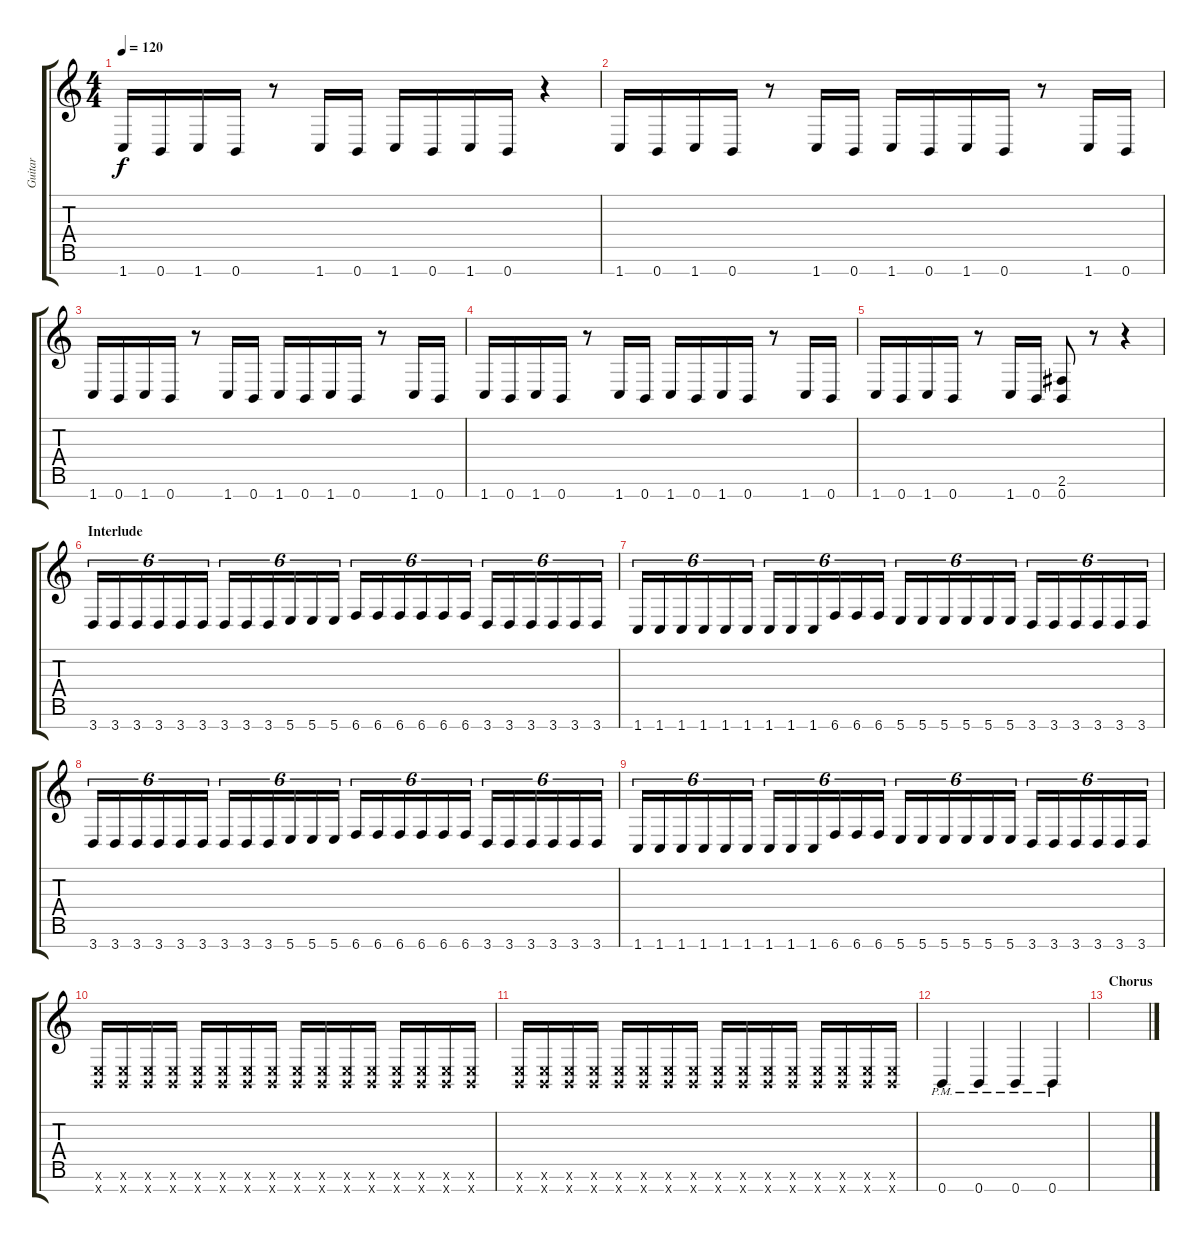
\track ("Guitar" "Guitar") {instrument distortionguitar}
\staff {score tabs}
\tuning (E4 B3 G3 D3 A2 E2 B1) {hide}
\ts (4 4)
\tempo 120
\clef g2
\ks c
1.7.16{dy f} 0.7.16 1.7.16 0.7.16 r.8 1.7.16 0.7.16 1.7.16 0.7.16 1.7.16 0.7.16 r.4 |
1.7.16 0.7.16 1.7.16 0.7.16 r.8 1.7.16 0.7.16 1.7.16 0.7.16 1.7.16 0.7.16 r.8 1.7.16 0.7.16 |
1.7.16 0.7.16 1.7.16 0.7.16 r.8 1.7.16 0.7.16 1.7.16 0.7.16 1.7.16 0.7.16 r.8 1.7.16 0.7.16 |
1.7.16 0.7.16 1.7.16 0.7.16 r.8 1.7.16 0.7.16 1.7.16 0.7.16 1.7.16 0.7.16 r.8 1.7.16 0.7.16 |
1.7.16 0.7.16 1.7.16 0.7.16 r.8 1.7.16 0.7.16 (2.6 0.7).8 r.8 r.4 |
\section ("" "Interlude")
3.7.16{tu (6 4)} 3.7.16{tu (6 4)} 3.7.16{tu (6 4)} 3.7.16{tu (6 4)} 3.7.16{tu (6 4)} 3.7.16{tu (6 4)} 3.7.16{tu (6 4)} 3.7.16{tu (6 4)} 3.7.16{tu (6 4)} 5.7.16{tu (6 4)} 5.7.16{tu (6 4)} 5.7.16{tu (6 4)} 6.7.16{tu (6 4)} 6.7.16{tu (6 4)} 6.7.16{tu (6 4)} 6.7.16{tu (6 4)} 6.7.16{tu (6 4)} 6.7.16{tu (6 4)} 3.7.16{tu (6 4)} 3.7.16{tu (6 4)} 3.7.16{tu (6 4)} 3.7.16{tu (6 4)} 3.7.16{tu (6 4)} 3.7.16{tu (6 4)} |
1.7.16{tu (6 4)} 1.7.16{tu (6 4)} 1.7.16{tu (6 4)} 1.7.16{tu (6 4)} 1.7.16{tu (6 4)} 1.7.16{tu (6 4)} 1.7.16{tu (6 4)} 1.7.16{tu (6 4)} 1.7.16{tu (6 4)} 6.7.16{tu (6 4)} 6.7.16{tu (6 4)} 6.7.16{tu (6 4)} 5.7.16{tu (6 4)} 5.7.16{tu (6 4)} 5.7.16{tu (6 4)} 5.7.16{tu (6 4)} 5.7.16{tu (6 4)} 5.7.16{tu (6 4)} 3.7.16{tu (6 4)} 3.7.16{tu (6 4)} 3.7.16{tu (6 4)} 3.7.16{tu (6 4)} 3.7.16{tu (6 4)} 3.7.16{tu (6 4)} |
3.7.16{tu (6 4)} 3.7.16{tu (6 4)} 3.7.16{tu (6 4)} 3.7.16{tu (6 4)} 3.7.16{tu (6 4)} 3.7.16{tu (6 4)} 3.7.16{tu (6 4)} 3.7.16{tu (6 4)} 3.7.16{tu (6 4)} 5.7.16{tu (6 4)} 5.7.16{tu (6 4)} 5.7.16{tu (6 4)} 6.7.16{tu (6 4)} 6.7.16{tu (6 4)} 6.7.16{tu (6 4)} 6.7.16{tu (6 4)} 6.7.16{tu (6 4)} 6.7.16{tu (6 4)} 3.7.16{tu (6 4)} 3.7.16{tu (6 4)} 3.7.16{tu (6 4)} 3.7.16{tu (6 4)} 3.7.16{tu (6 4)} 3.7.16{tu (6 4)} |
1.7.16{tu (6 4)} 1.7.16{tu (6 4)} 1.7.16{tu (6 4)} 1.7.16{tu (6 4)} 1.7.16{tu (6 4)} 1.7.16{tu (6 4)} 1.7.16{tu (6 4)} 1.7.16{tu (6 4)} 1.7.16{tu (6 4)} 6.7.16{tu (6 4)} 6.7.16{tu (6 4)} 6.7.16{tu (6 4)} 5.7.16{tu (6 4)} 5.7.16{tu (6 4)} 5.7.16{tu (6 4)} 5.7.16{tu (6 4)} 5.7.16{tu (6 4)} 5.7.16{tu (6 4)} 3.7.16{tu (6 4)} 3.7.16{tu (6 4)} 3.7.16{tu (6 4)} 3.7.16{tu (6 4)} 3.7.16{tu (6 4)} 3.7.16{tu (6 4)} |
(0.6{x} 0.7{x}).16 (0.6{x} 0.7{x}).16 (0.6{x} 0.7{x}).16 (0.6{x} 0.7{x}).16 (0.6{x} 0.7{x}).16 (0.6{x} 0.7{x}).16 (0.6{x} 0.7{x}).16 (0.6{x} 0.7{x}).16 (0.6{x} 0.7{x}).16 (0.6{x} 0.7{x}).16 (0.6{x} 0.7{x}).16 (0.6{x} 0.7{x}).16 (0.6{x} 0.7{x}).16 (0.6{x} 0.7{x}).16 (0.6{x} 0.7{x}).16 (0.6{x} 0.7{x}).16 |
(0.6{x} 0.7{x}).16 (0.6{x} 0.7{x}).16 (0.6{x} 0.7{x}).16 (0.6{x} 0.7{x}).16 (0.6{x} 0.7{x}).16 (0.6{x} 0.7{x}).16 (0.6{x} 0.7{x}).16 (0.6{x} 0.7{x}).16 (0.6{x} 0.7{x}).16 (0.6{x} 0.7{x}).16 (0.6{x} 0.7{x}).16 (0.6{x} 0.7{x}).16 (0.6{x} 0.7{x}).16 (0.6{x} 0.7{x}).16 (0.6{x} 0.7{x}).16 (0.6{x} 0.7{x}).16 |
0.7{pm}.4 0.7{pm}.4 0.7{pm}.4 0.7{pm}.4 |
\section ("" "Chorus")
